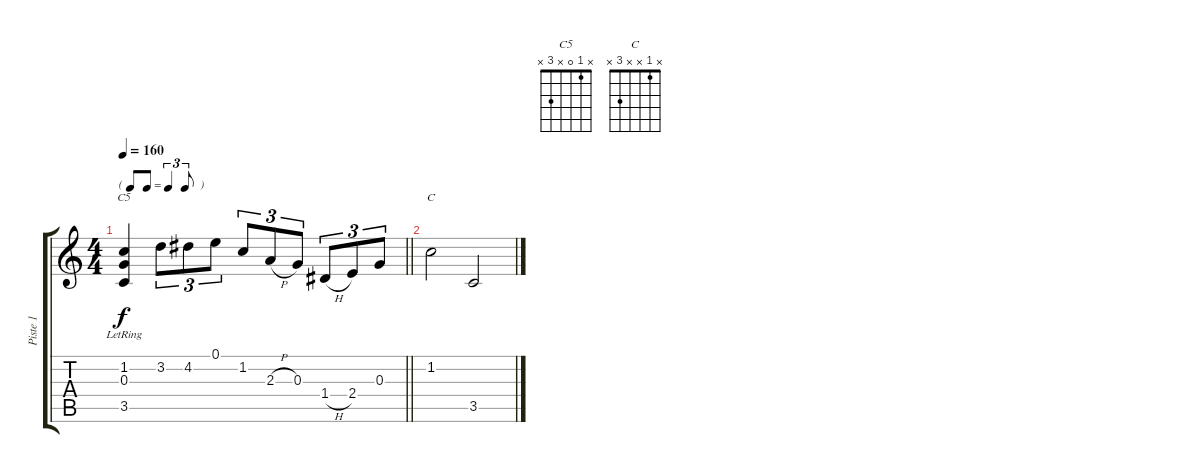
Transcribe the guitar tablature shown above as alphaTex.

\track ("Piste 1" "Piste 1") {instrument electricguitarmuted}
\staff {score tabs}
\tuning (E4 B3 G3 D3 A2 E2) {hide}
\chord ("C5" x 1 0 x 3 x)
\chord ("C" x 1 x x 3 x)
\ts (4 4)
\tf triplet8th
\tempo 160
\clef g2
\barLineRight lightlight
\ks c
(1.2{lr} 0.3{lr} 3.5).4{ch "C5" dy f} 3.2.8{tu (3 2)} 4.2.8{tu (3 2)} 0.1.8{tu (3 2)} 1.2.8{tu (3 2)} 2.3{h}.8{tu (3 2)} 0.3.8{tu (3 2)} 1.4{h}.8{tu (3 2)} 2.4.8{tu (3 2)} 0.3.8{tu (3 2)} |
1.2.2{ch "C"} 3.5.2
